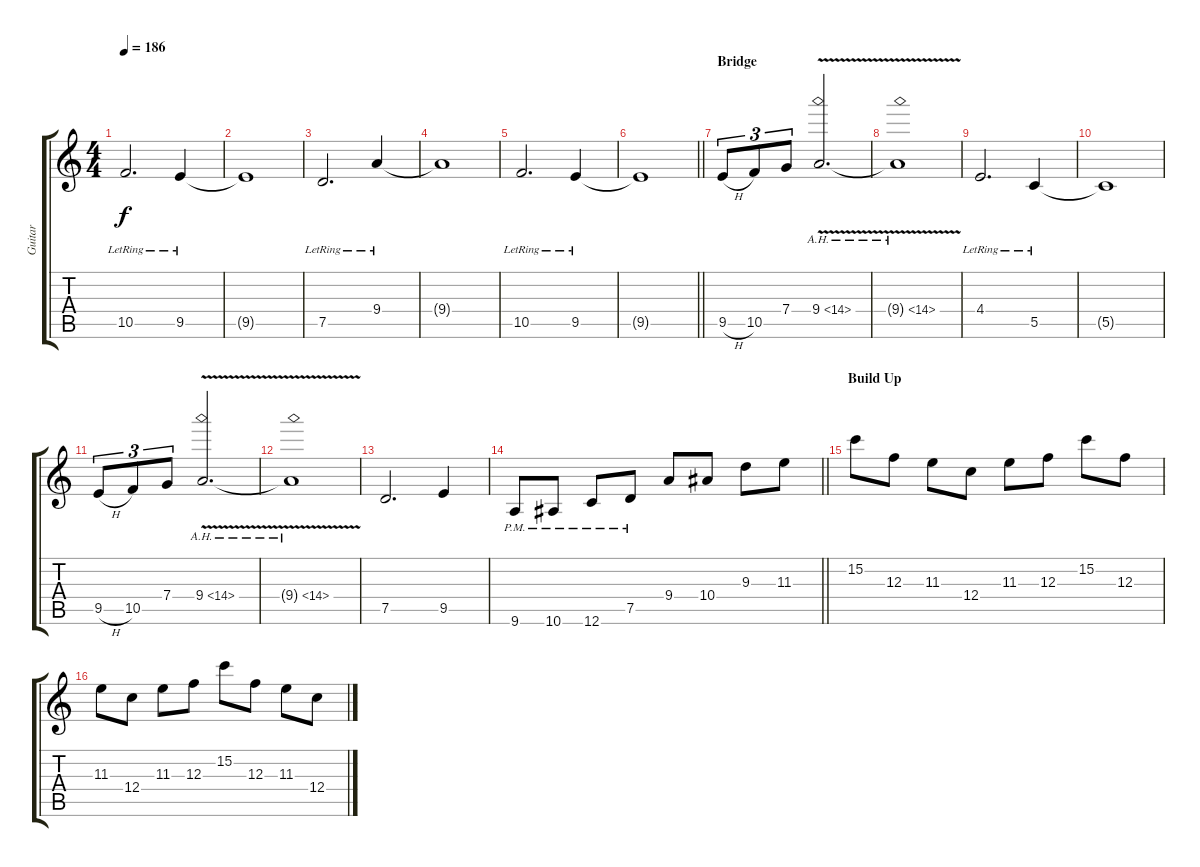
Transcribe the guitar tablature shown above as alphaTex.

\track ("Guitar" "Guitar") {instrument distortionguitar}
\staff {score tabs}
\tuning (D4 A3 F3 C3 G2 C2) {hide}
\ts (4 4)
\tempo 186
\clef g2
\ks c
10.5{lr}.2{d dy f} 9.5{lr}.4 |
9.5{t}.1 |
7.5{lr}.2{d} 9.4{lr}.4 |
9.4{t}.1 |
10.5{lr}.2{d} 9.5{lr}.4 |
\barLineRight lightlight
9.5{t}.1 |
\section ("" "Bridge")
9.5{h}.8{tu (3 2) volume 12} 10.5.8{tu (3 2)} 7.4.8{tu (3 2)} 9.4{ah 5 v}.2{d} |
9.4{ah 5 v t}.1 |
4.4{lr}.2{d} 5.5{lr}.4 |
5.5{t}.1 |
9.5{h}.8{tu (3 2)} 10.5.8{tu (3 2)} 7.4.8{tu (3 2)} 9.4{ah 5 v}.2{d} |
9.4{ah 5 v t}.1 |
7.5.2{d} 9.5.4 |
\barLineRight lightlight
9.6{pm}.8 10.6{pm}.8 12.6{pm}.8 7.5{pm}.8 9.4.8 10.4.8 9.3.8 11.3.8 |
\section ("" "Build Up")
15.2.8 12.3.8 11.3.8 12.4.8 11.3.8 12.3.8 15.2.8 12.3.8 |
11.3.8 12.4.8 11.3.8 12.3.8 15.2.8 12.3.8 11.3.8 12.4.8
